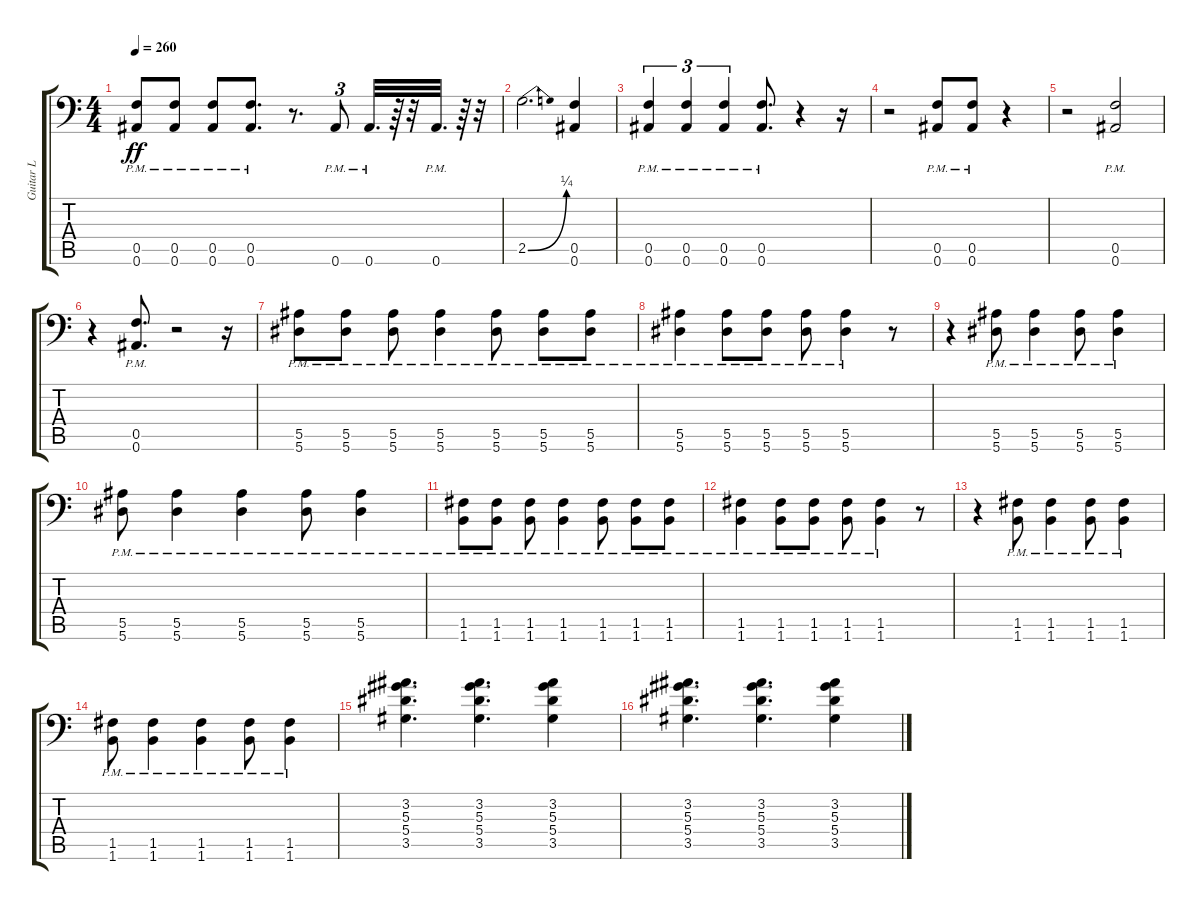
\track ("Guitar L" "Guitar L") {instrument distortionguitar}
\staff {score tabs}
\tuning (C4 G3 Eb3 Bb2 F2 Bb1) {hide}
\ts (4 4)
\tempo 260
\clef f4
\ks c
(0.5{pm} 0.6{pm}).8{dy ff} (0.5{pm} 0.6{pm}).8 (0.5{pm} 0.6{pm}).8 (0.5{pm} 0.6{pm}).8{d} r.8{d} 0.6{pm}.8{tu (3 2)} 0.6{pm}.32{d} r.64 r.32 0.6{pm}.32{d} r.64 r.32 |
2.5{be (bend 0 0 60 1)}.2{d} (0.5 0.6).4 |
(0.5{pm} 0.6{pm}).4{tu (3 2)} (0.5{pm} 0.6{pm}).4{tu (3 2)} (0.5{pm} 0.6{pm}).4{tu (3 2)} (0.5{pm} 0.6{pm}).8{d} r.4 r.16 |
r.2 (0.5{pm} 0.6{pm}).8 (0.5{pm} 0.6{pm}).8 r.4 |
r.2 (0.5{pm} 0.6{pm}).2 |
r.4 (0.5{pm} 0.6{pm}).8{d} r.2 r.16 |
(5.5{pm} 5.6{pm}).8 (5.5{pm} 5.6{pm}).8 (5.5{pm} 5.6{pm}).8 (5.5{pm} 5.6{pm}).4 (5.5{pm} 5.6{pm}).8 (5.5{pm} 5.6{pm}).8 (5.5{pm} 5.6{pm}).8 |
(5.5{pm} 5.6{pm}).4 (5.5{pm} 5.6{pm}).8 (5.5{pm} 5.6{pm}).8 (5.5{pm} 5.6{pm}).8 (5.5{pm} 5.6{pm}).4 r.8 |
r.4 (5.5{pm} 5.6{pm}).8 (5.5{pm} 5.6{pm}).4 (5.5{pm} 5.6{pm}).8 (5.5{pm} 5.6{pm}).4 |
(5.5{pm} 5.6{pm}).8 (5.5{pm} 5.6{pm}).4 (5.5{pm} 5.6{pm}).4 (5.5{pm} 5.6{pm}).8 (5.5{pm} 5.6{pm}).4 |
(1.5{pm} 1.6{pm}).8 (1.5{pm} 1.6{pm}).8 (1.5{pm} 1.6{pm}).8 (1.5{pm} 1.6{pm}).4 (1.5{pm} 1.6{pm}).8 (1.5{pm} 1.6{pm}).8 (1.5{pm} 1.6{pm}).8 |
(1.5{pm} 1.6{pm}).4 (1.5{pm} 1.6{pm}).8 (1.5{pm} 1.6{pm}).8 (1.5{pm} 1.6{pm}).8 (1.5{pm} 1.6{pm}).4 r.8 |
r.4 (1.5{pm} 1.6{pm}).8 (1.5{pm} 1.6{pm}).4 (1.5{pm} 1.6{pm}).8 (1.5{pm} 1.6{pm}).4 |
(1.5{pm} 1.6{pm}).8 (1.5{pm} 1.6{pm}).4 (1.5{pm} 1.6{pm}).4 (1.5{pm} 1.6{pm}).8 (1.5{pm} 1.6{pm}).4 |
(3.2 5.3 5.4 3.5).4{d} (3.2 5.3 5.4 3.5).4{d} (3.2 5.3 5.4 3.5).4 |
(3.2 5.3 5.4 3.5).4{d} (3.2 5.3 5.4 3.5).4{d} (3.2 5.3 5.4 3.5).4
